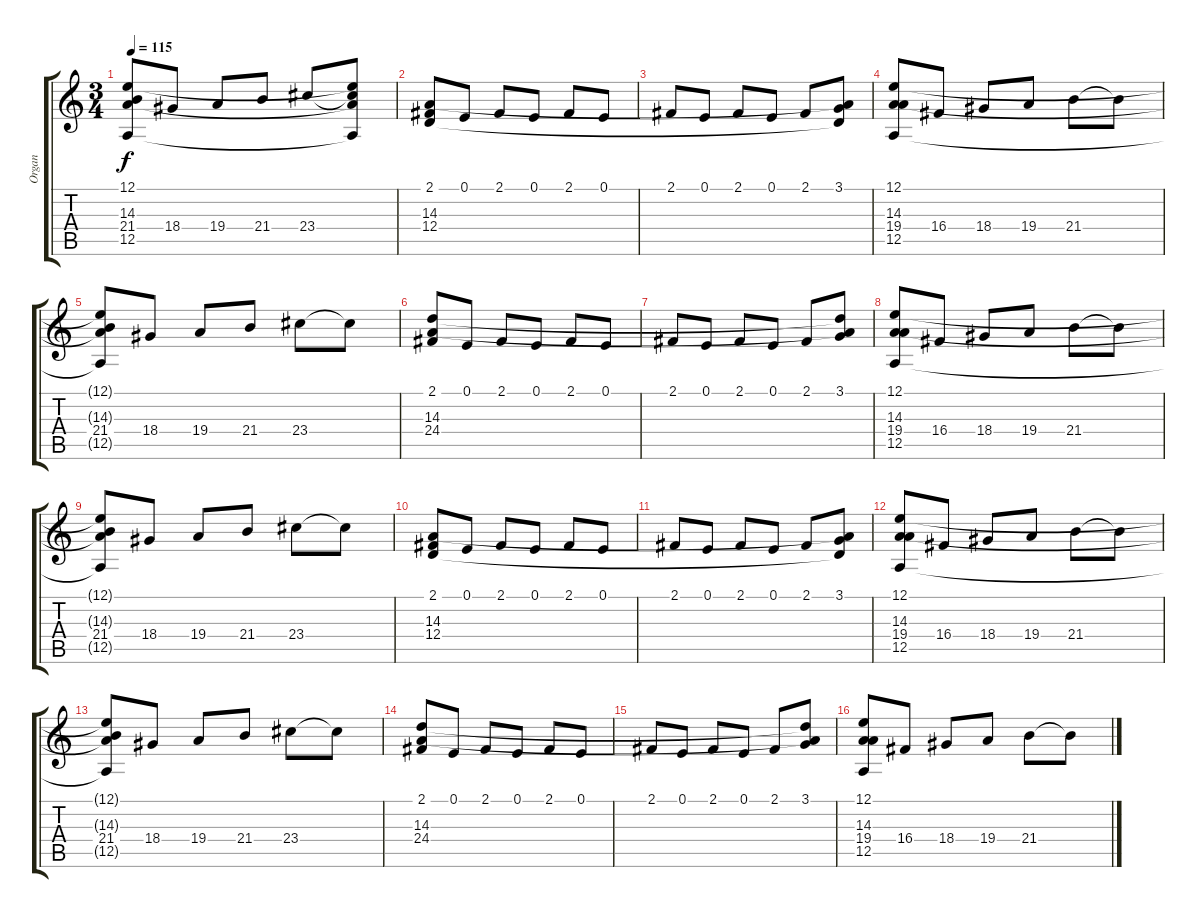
\track ("Organ" "Organ") {instrument drawbarorgan}
\staff {score tabs}
\tuning (E4 B3 G3 D3 A2 E2) {hide}
\ts (3 4)
\tempo 115
\clef g2
\ks c
(12.1{t} 14.3{t} 21.4 12.5{t}).8{dy f} 18.4.8 19.4.8 21.4.8 23.4.8 (12.1{t} 14.3{t} 23.4{t} 12.5{t}).8 |
(2.1 14.3 12.4).8 0.1.8 2.1.8 0.1.8 2.1.8 0.1.8 |
2.1.8 0.1.8 2.1.8 0.1.8 2.1.8 (3.1 14.3{t} 12.4{t}).8 |
(12.1 14.3 19.4 12.5).8 16.4.8 18.4.8 19.4.8 21.4.8 21.4{t}.8 |
(12.1{t} 14.3{t} 21.4 12.5{t}).8 18.4.8 19.4.8 21.4.8 23.4.8 23.4{t}.8 |
(2.1 14.3 24.4).8 0.1.8 2.1.8 0.1.8 2.1.8 0.1.8 |
2.1.8 0.1.8 2.1.8 0.1.8 2.1.8 (3.1 14.3{t} 24.4{t}).8 |
(12.1 14.3 19.4 12.5).8 16.4.8 18.4.8 19.4.8 21.4.8 21.4{t}.8 |
(12.1{t} 14.3{t} 21.4 12.5{t}).8 18.4.8 19.4.8 21.4.8 23.4.8 23.4{t}.8 |
(2.1 14.3 12.4).8 0.1.8 2.1.8 0.1.8 2.1.8 0.1.8 |
2.1.8 0.1.8 2.1.8 0.1.8 2.1.8 (3.1 14.3{t} 12.4{t}).8 |
(12.1 14.3 19.4 12.5).8 16.4.8 18.4.8 19.4.8 21.4.8 21.4{t}.8 |
(12.1{t} 14.3{t} 21.4 12.5{t}).8 18.4.8 19.4.8 21.4.8 23.4.8 23.4{t}.8 |
(2.1 14.3 24.4).8 0.1.8 2.1.8 0.1.8 2.1.8 0.1.8 |
2.1.8 0.1.8 2.1.8 0.1.8 2.1.8 (3.1 14.3{t} 24.4{t}).8 |
(12.1 14.3 19.4 12.5).8 16.4.8 18.4.8 19.4.8 21.4.8 21.4{t}.8
